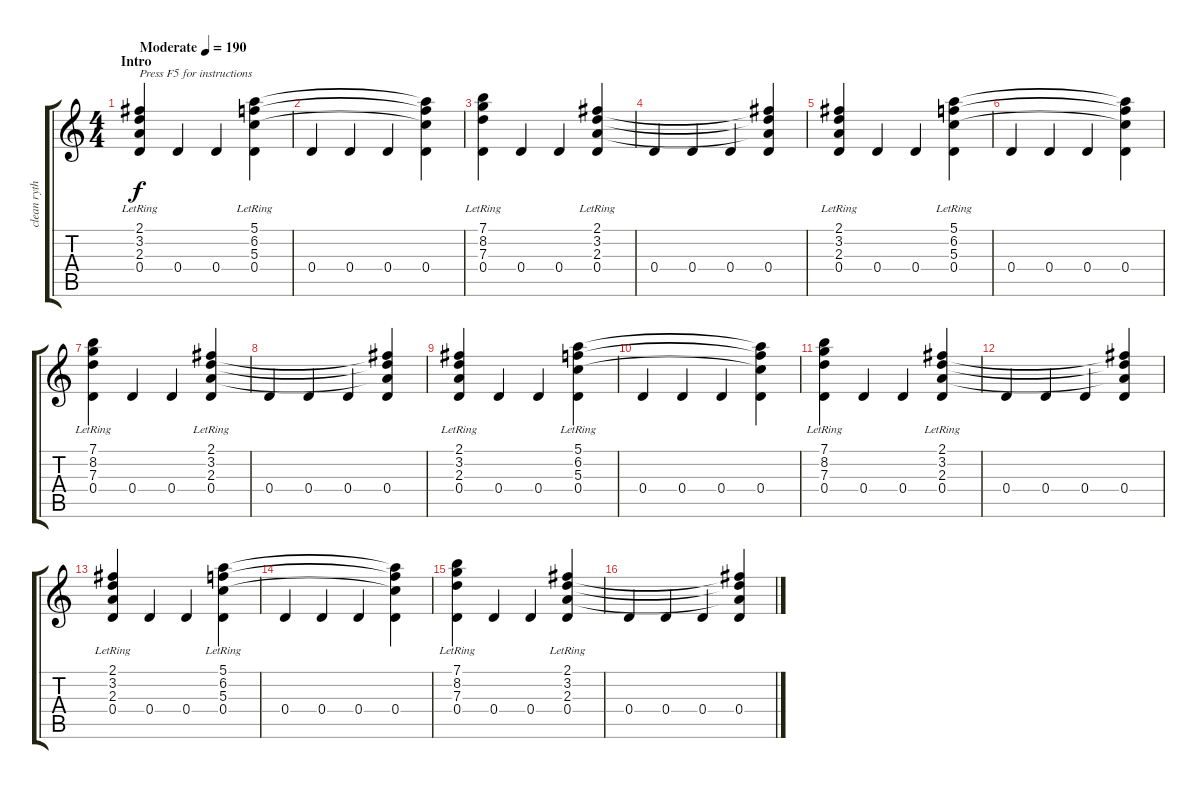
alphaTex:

\track ("clean rythm" "clean ryth") {instrument electricguitarjazz}
\staff {score tabs}
\tuning (E4 B3 G3 D3 A2 E2) {hide}
\ts (4 4)
\section ("" "Intro")
\tempo (190 "Moderate")
\clef g2
\ks c
(2.1{lr} 3.2{lr} 2.3{lr} 0.4).4{txt "Press F5 for instructions " dy f instrument electricguitarjazz} 0.4.4 0.4.4 (5.1{lr} 6.2{lr} 5.3{lr} 0.4).4 |
0.4.4 0.4.4 0.4.4 (5.1{t} 6.2{t} 5.3{t} 0.4).4 |
(7.1{lr} 8.2{lr} 7.3{lr} 0.4).4 0.4.4 0.4.4 (2.1{lr} 3.2 2.3 0.4).4 |
0.4.4 0.4.4 0.4.4 (2.1{t} 3.2{t} 2.3{t} 0.4).4 |
(2.1{lr} 3.2{lr} 2.3{lr} 0.4).4 0.4.4 0.4.4 (5.1{lr} 6.2{lr} 5.3{lr} 0.4).4 |
0.4.4 0.4.4 0.4.4 (5.1{t} 6.2{t} 5.3{t} 0.4).4 |
(7.1{lr} 8.2{lr} 7.3{lr} 0.4).4 0.4.4 0.4.4 (2.1{lr} 3.2 2.3 0.4).4 |
0.4.4 0.4.4 0.4.4 (2.1{t} 3.2{t} 2.3{t} 0.4).4 |
(2.1{lr} 3.2{lr} 2.3{lr} 0.4).4 0.4.4 0.4.4 (5.1{lr} 6.2{lr} 5.3{lr} 0.4).4 |
0.4.4 0.4.4 0.4.4 (5.1{t} 6.2{t} 5.3{t} 0.4).4 |
(7.1{lr} 8.2{lr} 7.3{lr} 0.4).4 0.4.4 0.4.4 (2.1{lr} 3.2 2.3 0.4).4 |
0.4.4 0.4.4 0.4.4 (2.1{t} 3.2{t} 2.3{t} 0.4).4 |
(2.1{lr} 3.2{lr} 2.3{lr} 0.4).4 0.4.4 0.4.4 (5.1{lr} 6.2{lr} 5.3{lr} 0.4).4 |
0.4.4 0.4.4 0.4.4 (5.1{t} 6.2{t} 5.3{t} 0.4).4 |
(7.1{lr} 8.2{lr} 7.3{lr} 0.4).4 0.4.4 0.4.4 (2.1{lr} 3.2 2.3 0.4).4 |
0.4.4 0.4.4 0.4.4 (2.1{t} 3.2{t} 2.3{t} 0.4).4
